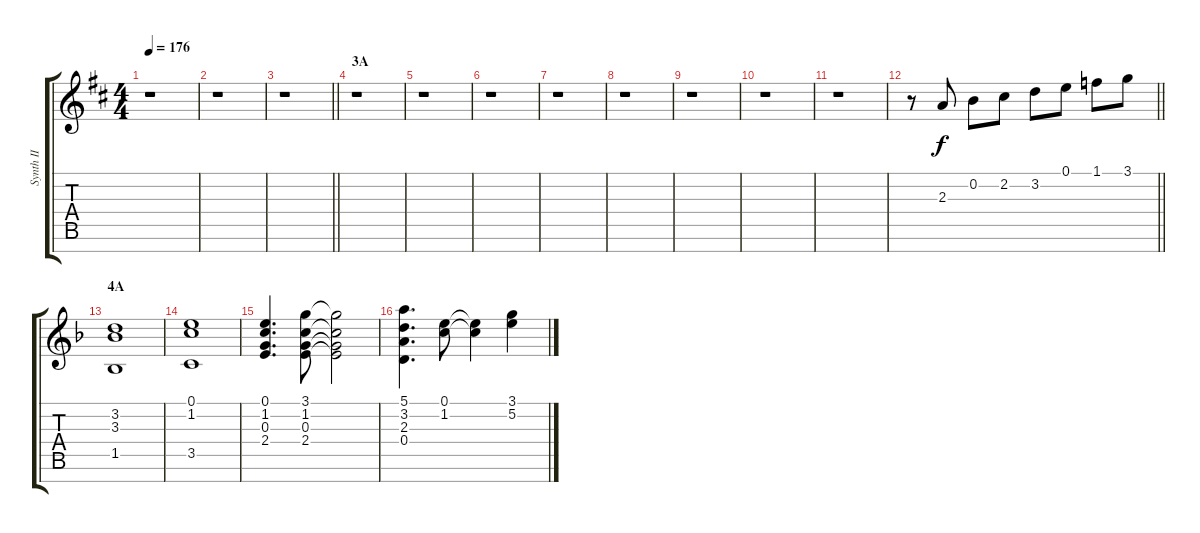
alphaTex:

\track ("Synth II" "Synth II") {instrument lead2sawtooth}
\staff {score tabs}
\tuning (E5 B4 G4 D4 A3 E3 B2) {hide}
\ts (4 4)
\tempo 176
\clef g2
\ks d
r.1{dy f} |
r.1 |
\barLineRight lightlight
r.1 |
\section ("" "3A")
r.1 |
r.1 |
r.1 |
r.1 |
r.1 |
r.1 |
r.1 |
r.1 |
\barLineRight lightlight
r.8 2.3.8 0.2.8 2.2.8 3.2.8 0.1.8 1.1.8 3.1.8 |
\section ("" "4A")
\ks f
(3.2 3.3 1.5).1 |
(0.1 1.2 3.5).1 |
(0.1 1.2 0.3 2.4).4{d} (3.1 1.2 0.3 2.4).8 (3.1{t} 1.2{t} 0.3{t} 2.4{t}).2 |
(5.1 3.2 2.3 0.4).4{d} (0.1 1.2).8 (0.1{t} 1.2{t}).4 (3.1 5.2).4
